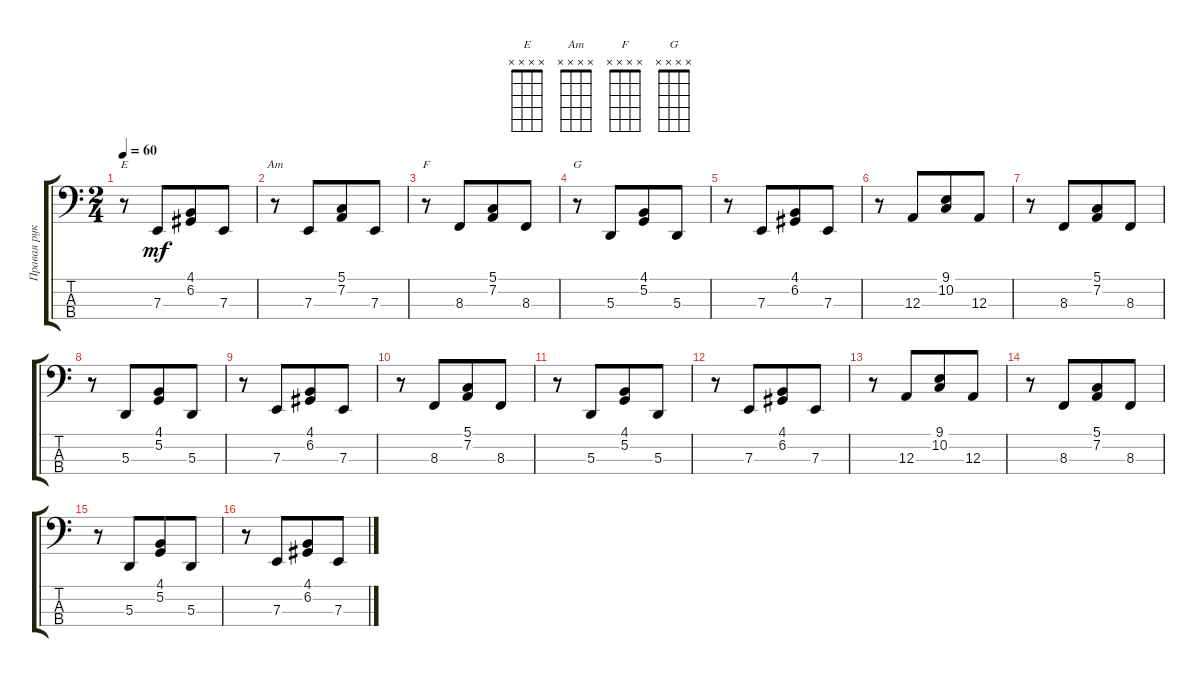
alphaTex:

\track ("Правая рука" "Правая рук") {instrument brightacousticpiano}
\staff {score tabs}
\tuning (G2 D2 A1 E1) {hide}
\chord ("E" x x x x)
\chord ("Am" x x x x)
\chord ("F" x x x x)
\chord ("G" x x x x)
\ts (2 4)
\tempo 60
\clef f4
\ks c
r.8{ch "E" dy mf} 7.3.8{beam merge} (4.1 6.2).8 7.3.8 |
r.8{ch "Am"} 7.3.8{beam merge} (5.1 7.2).8 7.3.8 |
r.8{ch "F"} 8.3.8{beam merge} (5.1 7.2).8 8.3.8 |
r.8{ch "G"} 5.3.8{beam merge} (4.1 5.2).8 5.3.8 |
r.8 7.3.8{beam merge} (4.1 6.2).8 7.3.8 |
r.8 12.3.8{beam merge} (9.1 10.2).8 12.3.8 |
r.8 8.3.8{beam merge} (5.1 7.2).8 8.3.8 |
r.8 5.3.8{beam merge} (4.1 5.2).8 5.3.8 |
r.8 7.3.8{beam merge} (4.1 6.2).8 7.3.8 |
r.8 8.3.8{beam merge} (5.1 7.2).8 8.3.8 |
r.8 5.3.8{beam merge} (4.1 5.2).8 5.3.8 |
r.8 7.3.8{beam merge} (4.1 6.2).8 7.3.8 |
r.8 12.3.8{beam merge} (9.1 10.2).8 12.3.8 |
r.8 8.3.8{beam merge} (5.1 7.2).8 8.3.8 |
r.8 5.3.8{beam merge} (4.1 5.2).8 5.3.8 |
r.8 7.3.8{beam merge} (4.1 6.2).8 7.3.8
